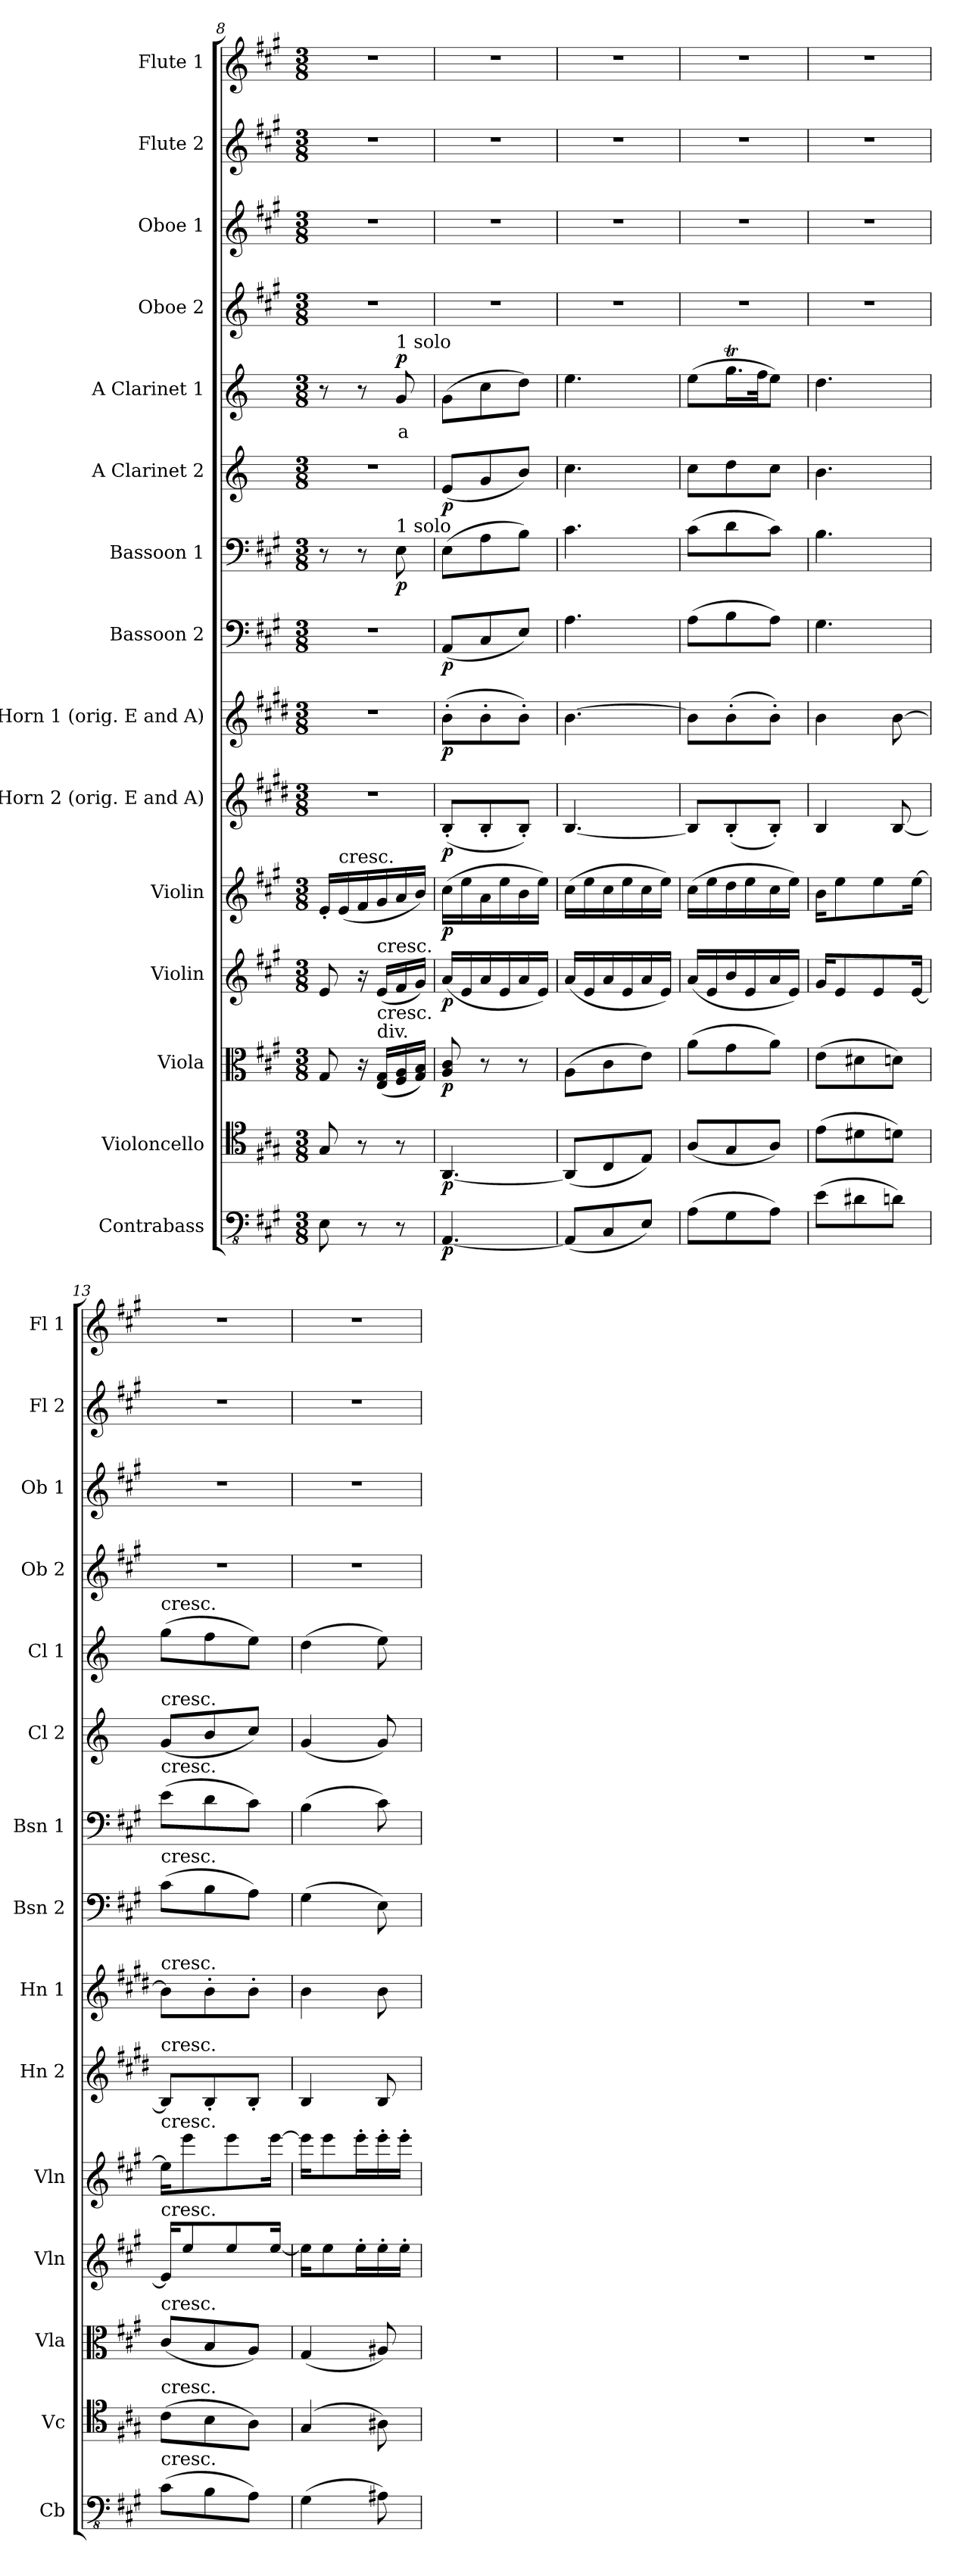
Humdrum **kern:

**kern	**dynam	**kern	**dynam	**kern	**dynam	**kern	**dynam	**kern	**dynam	**kern	**dynam	**kern	**dynam	**kern	**dynam	**kern	**dynam	**kern	**dynam	**kern	**text	**dynam	**kern	**kern	**kern	**kern
*part15	*part15	*part14	*part14	*part13	*part13	*part12	*part12	*part11	*part11	*part10	*part10	*part9	*part9	*part8	*part8	*part7	*part7	*part6	*part6	*part5	*part5	*part5	*part4	*part3	*part2	*part1
*staff15	*staff15	*staff14	*staff14	*staff13	*staff13	*staff12	*staff12	*staff11	*staff11	*staff10	*staff10	*staff9	*staff9	*staff8	*staff8	*staff7	*staff7	*staff6	*staff6	*staff5	*staff5	*staff5	*staff4	*staff3	*staff2	*staff1
*I"Contrabass	*	*I"Violoncello	*	*I"Viola	*	*I"Violin	*	*I"Violin	*	*I"F Horn 2 (orig. E and A)	*	*I"F Horn 1 (orig. E and A)	*	*I"Bassoon 2	*	*I"Bassoon 1	*	*I"A Clarinet 2	*	*I"A Clarinet 1	*	*	*I"Oboe 2	*I"Oboe 1	*I"Flute 2	*I"Flute 1
*I'Cb	*	*I'Vc	*	*I'Vla	*	*I'Vln	*	*I'Vln	*	*I'Hn 2	*	*I'Hn 1	*	*I'Bsn 2	*	*I'Bsn 1	*	*I'Cl 2	*	*I'Cl 1	*	*	*I'Ob 2	*I'Ob 1	*I'Fl 2	*I'Fl 1
*clefFv4	*	*clefC4	*	*clefC3	*	*clefG2	*	*clefG2	*	*clefG2	*	*clefG2	*	*clefF4	*	*clefF4	*	*clefG2	*	*clefG2	*	*	*clefG2	*clefG2	*clefG2	*clefG2
*	*	*	*	*	*	*	*	*	*	*ITrd4c7	*	*ITrd4c7	*	*	*	*	*	*ITrd2c3	*	*ITrd2c3	*	*	*	*	*	*
*k[f#c#g#]	*	*k[f#c#g#]	*	*k[f#c#g#]	*	*k[f#c#g#]	*	*k[f#c#g#]	*	*k[f#c#g#]	*	*k[f#c#g#]	*	*k[f#c#g#]	*	*k[f#c#g#]	*	*k[f#c#g#]	*	*k[f#c#g#]	*	*	*k[f#c#g#]	*k[f#c#g#]	*k[f#c#g#]	*k[f#c#g#]
*M3/8	*	*M3/8	*	*M3/8	*	*M3/8	*	*M3/8	*	*M3/8	*	*M3/8	*	*M3/8	*	*M3/8	*	*M3/8	*	*M3/8	*	*	*M3/8	*M3/8	*M3/8	*M3/8
=8	=8	=8	=8	=8	=8	=8	=8	=8	=8	=8	=8	=8	=8	=8	=8	=8	=8	=8	=8	=8	=8	=8	=8	=8	=8	=8
8EE\	.	8G#/	.	8G#/	.	8e/	.	16e'/LL	.	4.r	.	4.r	.	4.r	.	8r	.	4.r	.	8r	.	.	4.r	4.r	4.r	4.r
!	!	!	!	!	!	!	!	!LO:TX:a:t=cresc.	!	!	!	!	!	!	!	!	!	!	!	!	!	!	!	!	!	!
.	.	.	.	.	.	.	.	(<16e/	.	.	.	.	.	.	.	.	.	.	.	.	.	.	.	.	.	.
8r	.	8r	.	16r	.	16r	.	16f#/	.	.	.	.	.	.	.	8r	.	.	.	8r	.	.	.	.	.	.
!	!	!	!	!	!	!LO:TX:a:t=cresc.	!	!	!	!	!	!	!	!	!	!	!	!	!	!	!	!	!	!	!	!
!	!	!	!	!LO:TX:a:t=div.	!	!	!	!	!	!	!	!	!	!	!	!	!	!	!	!	!	!	!	!	!	!
!	!	!	!	!LO:TX:a:t=cresc.	!	!	!	!	!	!	!	!	!	!	!	!	!	!	!	!	!	!	!	!	!	!
.	.	.	.	(<16E/ 16G#/LL	.	(<16e/LL	.	16g#/	.	.	.	.	.	.	.	.	.	.	.	.	.	.	.	.	.	.
!	!	!	!	!	!	!	!	!	!	!	!	!	!	!	!	!	!	!	!	!LO:TX:a:t=1 solo	!	!	!	!	!	!
!	!	!	!	!	!	!	!	!	!	!	!	!	!	!	!	!LO:TX:a:t=1 solo	!	!	!	!	!	!	!	!	!	!
!	!	!	!	!	!	!	!	!	!	!	!	!	!	!	!	!	!LO:DY:b	!	!	!	!LO:LY:b:color=#FF0000	!LO:DY:b	!	!	!	!
8r	.	8r	.	16F#/ 16A/	.	16f#/	.	16a/	.	.	.	.	.	.	.	8E\	p	.	.	8e/	a	p	.	.	.	.
.	.	.	.	16G#/ 16B/JJ)	.	16g#/JJ)	.	16b/JJ)	.	.	.	.	.	.	.	.	.	.	.	.	.	.	.	.	.	.
=9	=9	=9	=9	=9	=9	=9	=9	=9	=9	=9	=9	=9	=9	=9	=9	=9	=9	=9	=9	=9	=9	=9	=9	=9	=9	=9
!	!LO:DY:b	!	!LO:DY:b	!	!LO:DY:b	!	!LO:DY:b	!	!LO:DY:b	!	!LO:DY:b	!	!LO:DY:b	!	!LO:DY:b	!	!	!	!LO:DY:b	!	!	!	!	!	!	!
[4.AAA/	p	[4.AA/	p	8A/ 8c#/	p	(<16a/LL	p	(>16cc#\LL	p	(<8E'/L	p	(>8e'\L	p	(<8AA/L	p	(>8E\L	.	(<8c#/L	p	(>8e\L	.	.	4.r	4.r	4.r	4.r
.	.	.	.	.	.	16e/	.	16ee\	.	.	.	.	.	.	.	.	.	.	.	.	.	.	.	.	.	.
.	.	.	.	8r	.	16a/	.	16a\	.	8E'/	.	8e'\	.	8C#/	.	8A\	.	8e/	.	8a\	.	.	.	.	.	.
.	.	.	.	.	.	16e/	.	16ee\	.	.	.	.	.	.	.	.	.	.	.	.	.	.	.	.	.	.
.	.	.	.	8r	.	16a/	.	16b\	.	8E'/J)	.	8e'\J)	.	8E/J)	.	8B\J)	.	8g#/J)	.	8b\J)	.	.	.	.	.	.
.	.	.	.	.	.	16e/JJ)	.	16ee\JJ)	.	.	.	.	.	.	.	.	.	.	.	.	.	.	.	.	.	.
=10	=10	=10	=10	=10	=10	=10	=10	=10	=10	=10	=10	=10	=10	=10	=10	=10	=10	=10	=10	=10	=10	=10	=10	=10	=10	=10
(<8AAA/L]	.	(<8AA/L]	.	(>8A\L	.	(<16a/LL	.	(>16cc#\LL	.	[4.E/	.	[4.e\	.	4.A\	.	4.c#\	.	4.a\	.	4.cc#\	.	.	4.r	4.r	4.r	4.r
.	.	.	.	.	.	16e/	.	16ee\	.	.	.	.	.	.	.	.	.	.	.	.	.	.	.	.	.	.
8CC#/	.	8C#/	.	8c#\	.	16a/	.	16cc#\	.	.	.	.	.	.	.	.	.	.	.	.	.	.	.	.	.	.
.	.	.	.	.	.	16e/	.	16ee\	.	.	.	.	.	.	.	.	.	.	.	.	.	.	.	.	.	.
8EE/J)	.	8E/J)	.	8e\J)	.	16a/	.	16cc#\	.	.	.	.	.	.	.	.	.	.	.	.	.	.	.	.	.	.
.	.	.	.	.	.	16e/JJ)	.	16ee\JJ)	.	.	.	.	.	.	.	.	.	.	.	.	.	.	.	.	.	.
=11	=11	=11	=11	=11	=11	=11	=11	=11	=11	=11	=11	=11	=11	=11	=11	=11	=11	=11	=11	=11	=11	=11	=11	=11	=11	=11
(>8AA\L	.	(<8A/L	.	(>8a\L	.	(<16a/LL	.	(>16cc#\LL	.	8E/L]	.	8e\L]	.	(>8A\L	.	(>8c#\L	.	8a\L	.	(>8cc#\L	.	.	4.r	4.r	4.r	4.r
.	.	.	.	.	.	16e/	.	16ee\	.	.	.	.	.	.	.	.	.	.	.	.	.	.	.	.	.	.
8GG#\	.	8G#/	.	8g#\	.	16b/	.	16dd\	.	(<8E'/	.	(>8e'\	.	8B\	.	8d\	.	8b\	.	16.eeT\L	.	.	.	.	.	.
.	.	.	.	.	.	16e/	.	16ee\	.	.	.	.	.	.	.	.	.	.	.	.	.	.	.	.	.	.
.	.	.	.	.	.	.	.	.	.	.	.	.	.	.	.	.	.	.	.	32dd\JK	.	.	.	.	.	.
8AA\J)	.	8A/J)	.	8a\J)	.	16a/	.	16cc#\	.	8E'/J)	.	8e'\J)	.	8A\J)	.	8c#\J)	.	8a\J	.	8cc#\J)	.	.	.	.	.	.
.	.	.	.	.	.	16e/JJ)	.	16ee\JJ)	.	.	.	.	.	.	.	.	.	.	.	.	.	.	.	.	.	.
=12	=12	=12	=12	=12	=12	=12	=12	=12	=12	=12	=12	=12	=12	=12	=12	=12	=12	=12	=12	=12	=12	=12	=12	=12	=12	=12
(>8E\L	.	(>8e\L	.	(>8e\L	.	16g#/KL	.	16b\KL	.	4E/	.	4e\	.	4.G#\	.	4.B\	.	4.g#\	.	4.b\	.	.	4.r	4.r	4.r	4.r
.	.	.	.	.	.	8e/	.	8ee\	.	.	.	.	.	.	.	.	.	.	.	.	.	.	.	.	.	.
8D#X\	.	8d#X\	.	8d#X\	.	.	.	.	.	.	.	.	.	.	.	.	.	.	.	.	.	.	.	.	.	.
.	.	.	.	.	.	8e/	.	8ee\	.	.	.	.	.	.	.	.	.	.	.	.	.	.	.	.	.	.
8Dn\J)	.	8dn\J)	.	8dn\J)	.	.	.	.	.	[8E/	.	[8e\	.	.	.	.	.	.	.	.	.	.	.	.	.	.
.	.	.	.	.	.	[16e/Jk	.	[16ee\Jk	.	.	.	.	.	.	.	.	.	.	.	.	.	.	.	.	.	.
!!LO:PB:g=z
=13	=13	=13	=13	=13	=13	=13	=13	=13	=13	=13	=13	=13	=13	=13	=13	=13	=13	=13	=13	=13	=13	=13	=13	=13	=13	=13
!	!	!	!	!	!	!	!	!	!	!	!	!	!	!	!	!	!	!	!	!LO:TX:a:t=cresc.	!	!	!	!	!	!
!	!	!	!	!	!	!	!	!	!	!	!	!	!	!	!	!	!	!LO:TX:a:t=cresc.	!	!	!	!	!	!	!	!
!	!	!	!	!	!	!	!	!	!	!	!	!	!	!	!	!LO:TX:a:t=cresc.	!	!	!	!	!	!	!	!	!	!
!	!	!	!	!	!	!	!	!	!	!	!	!	!	!LO:TX:a:t=cresc.	!	!	!	!	!	!	!	!	!	!	!	!
!	!	!	!	!	!	!	!	!	!	!	!	!LO:TX:a:t=cresc.	!	!	!	!	!	!	!	!	!	!	!	!	!	!
!	!	!	!	!	!	!	!	!	!	!LO:TX:a:t=cresc.	!	!	!	!	!	!	!	!	!	!	!	!	!	!	!	!
!	!	!	!	!	!	!	!	!LO:TX:a:t=cresc.	!	!	!	!	!	!	!	!	!	!	!	!	!	!	!	!	!	!
!	!	!	!	!	!	!LO:TX:a:t=cresc.	!	!	!	!	!	!	!	!	!	!	!	!	!	!	!	!	!	!	!	!
!	!	!	!	!LO:TX:a:t=cresc.	!	!	!	!	!	!	!	!	!	!	!	!	!	!	!	!	!	!	!	!	!	!
!	!	!LO:TX:a:t=cresc.	!	!	!	!	!	!	!	!	!	!	!	!	!	!	!	!	!	!	!	!	!	!	!	!
!LO:TX:a:t=cresc.	!	!	!	!	!	!	!	!	!	!	!	!	!	!	!	!	!	!	!	!	!	!	!	!	!	!
(>8C#\L	.	(>8c#\L	.	(<8c#/L	.	16e/KL]	.	16ee\KL]	.	8E/L]	.	8e\L]	.	(>8c#\L	.	(>8e\L	.	(<8e/L	.	(>8ee\L	.	.	4.r	4.r	4.r	4.r
.	.	.	.	.	.	8ee/	.	8eee\	.	.	.	.	.	.	.	.	.	.	.	.	.	.	.	.	.	.
8BB\	.	8B\	.	8B/	.	.	.	.	.	8E'/	.	8e'\	.	8B\	.	8d\	.	8g#/	.	8dd\	.	.	.	.	.	.
.	.	.	.	.	.	8ee/	.	8eee\	.	.	.	.	.	.	.	.	.	.	.	.	.	.	.	.	.	.
8AA\J)	.	8A\J)	.	8A/J)	.	.	.	.	.	8E'/J	.	8e'\J	.	8A\J)	.	8c#\J)	.	8a/J)	.	8cc#\J)	.	.	.	.	.	.
.	.	.	.	.	.	[16ee/Jk	.	[16eee\Jk	.	.	.	.	.	.	.	.	.	.	.	.	.	.	.	.	.	.
=14	=14	=14	=14	=14	=14	=14	=14	=14	=14	=14	=14	=14	=14	=14	=14	=14	=14	=14	=14	=14	=14	=14	=14	=14	=14	=14
(>4GG#\	.	(>4G#/	.	(<4G#/	.	16ee\KL]	.	16eee\KL]	.	4E/	.	4e\	.	(>4G#\	.	(>4B\	.	(<4e/	.	(>4b\	.	.	4.r	4.r	4.r	4.r
.	.	.	.	.	.	8ee\	.	8eee\	.	.	.	.	.	.	.	.	.	.	.	.	.	.	.	.	.	.
.	.	.	.	.	.	16ee'\L	.	16eee'\L	.	.	.	.	.	.	.	.	.	.	.	.	.	.	.	.	.	.
8AA#X\)	.	8A#X\)	.	8A#X/)	.	16ee'\	.	16eee'\	.	8E/	.	8e\	.	8E\)	.	8c#\)	.	8e/)	.	8cc#\)	.	.	.	.	.	.
.	.	.	.	.	.	16ee'\JJ	.	16eee'\JJ	.	.	.	.	.	.	.	.	.	.	.	.	.	.	.	.	.	.
=	=	=	=	=	=	=	=	=	=	=	=	=	=	=	=	=	=	=	=	=	=	=	=	=	=	=
*-	*-	*-	*-	*-	*-	*-	*-	*-	*-	*-	*-	*-	*-	*-	*-	*-	*-	*-	*-	*-	*-	*-	*-	*-	*-	*-
